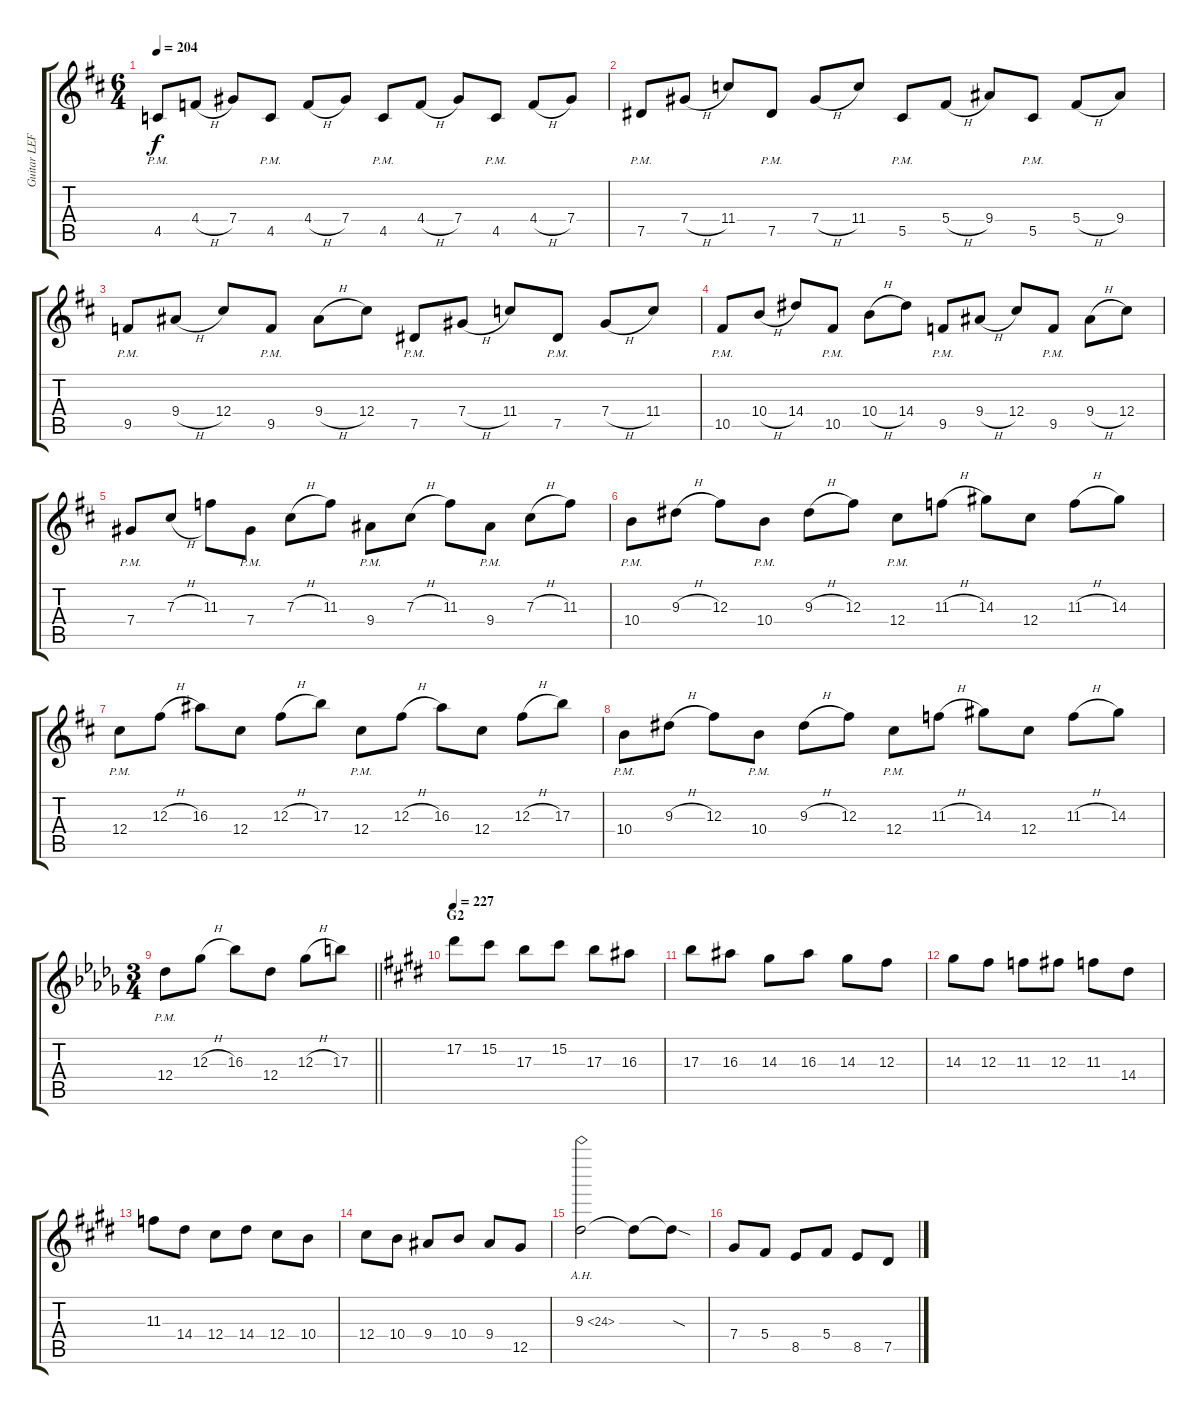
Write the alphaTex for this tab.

\track ("Guitar LEFT" "Guitar LEF") {instrument overdrivenguitar}
\staff {score tabs}
\tuning (Eb4 Bb3 Gb3 Db3 Ab2 Db2) {hide}
\ts (6 4)
\tempo 204
\clef g2
\ks d
4.5{pm}.8{dy f} 4.4{h}.8 7.4.8 4.5{pm}.8 4.4{h}.8 7.4.8 4.5{pm}.8 4.4{h}.8 7.4.8 4.5{pm}.8 4.4{h}.8 7.4.8 |
7.5{pm}.8 7.4{h}.8 11.4.8 7.5{pm}.8 7.4{h}.8 11.4.8 5.5{pm}.8 5.4{h}.8 9.4.8 5.5{pm}.8 5.4{h}.8 9.4.8 |
9.5{pm}.8 9.4{h}.8 12.4.8 9.5{pm}.8 9.4{h}.8 12.4.8 7.5{pm}.8 7.4{h}.8 11.4.8 7.5{pm}.8 7.4{h}.8 11.4.8 |
10.5{pm}.8 10.4{h}.8 14.4.8 10.5{pm}.8 10.4{h}.8 14.4.8 9.5{pm}.8 9.4{h}.8 12.4.8 9.5{pm}.8 9.4{h}.8 12.4.8 |
7.4{pm}.8 7.3{h}.8 11.3.8 7.4{pm}.8 7.3{h}.8 11.3.8 9.4{pm}.8 7.3{h}.8 11.3.8 9.4{pm}.8 7.3{h}.8 11.3.8 |
10.4{pm}.8 9.3{h}.8 12.3.8 10.4{pm}.8 9.3{h}.8 12.3.8 12.4{pm}.8 11.3{h}.8 14.3.8 12.4.8 11.3{h}.8 14.3.8 |
12.4{pm}.8 12.3{h}.8 16.3.8 12.4.8 12.3{h}.8 17.3.8 12.4{pm}.8 12.3{h}.8 16.3.8 12.4.8 12.3{h}.8 17.3.8 |
10.4{pm}.8 9.3{h}.8 12.3.8 10.4{pm}.8 9.3{h}.8 12.3.8 12.4{pm}.8 11.3{h}.8 14.3.8 12.4.8 11.3{h}.8 14.3.8 |
\ts (3 4)
\barLineRight lightlight
\ks db
12.4{pm}.8 12.3{h}.8 16.3.8 12.4.8 12.3{h}.8 17.3.8 |
\section ("" "G2")
\tempo 227
\ks c#minor
17.2.8 15.2.8 17.3.8 15.2.8 17.3.8 16.3.8 |
17.3.8 16.3.8 14.3.8 16.3.8 14.3.8 12.3.8 |
14.3.8 12.3.8 11.3.8 12.3.8 11.3.8 14.4.8 |
11.3.8 14.4.8 12.4.8 14.4.8 12.4.8 10.4.8 |
12.4.8 10.4.8 9.4.8 10.4.8 9.4.8 12.5.8 |
9.3{ah 15}.2 9.3{t}.8 9.3{sod t}.8 |
7.4.8 5.4.8 8.5.8 5.4.8 8.5.8 7.5.8
